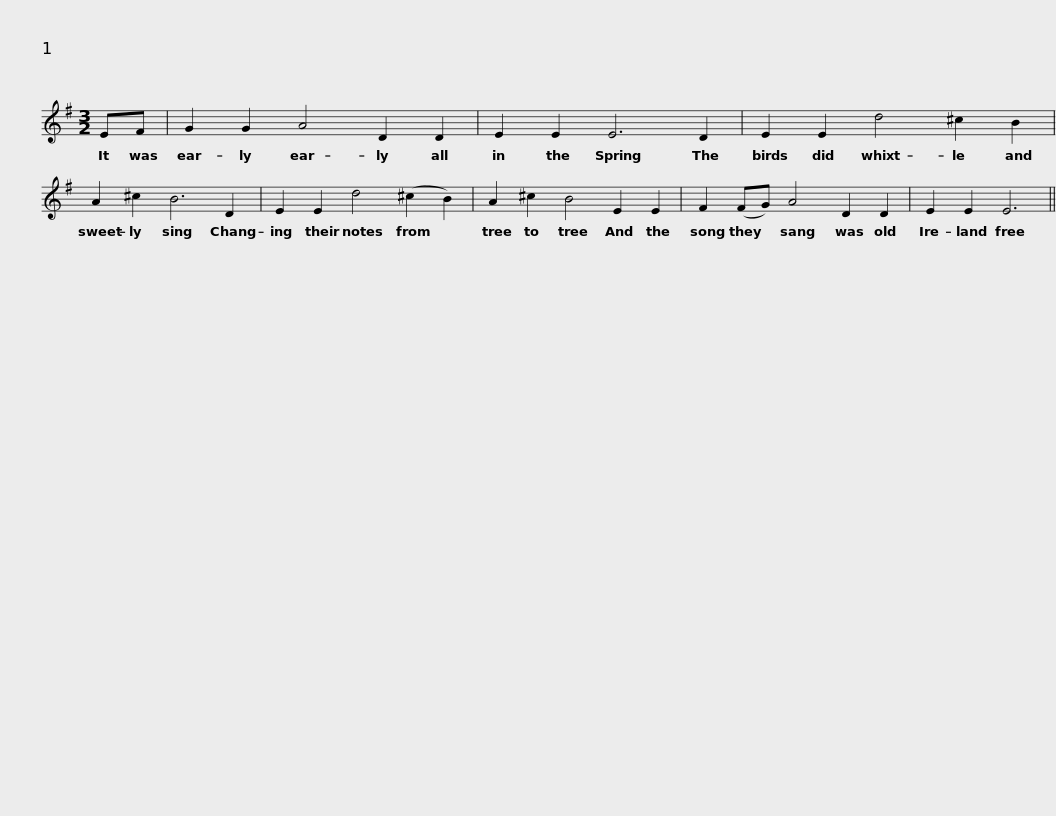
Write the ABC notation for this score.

X:1
L:1/8
M:3/2
I:linebreak $
K:G
V:1 treble
V:1
 EF | G2 G2 A4 D2 D2 | E2 E2 E6 D2 | E2 E2 d4 ^c2 B2 | A2 ^c2 B6 D2 |$ %5
 E2 E2 d4 (^c2 B2) | A2 ^c2 B4 E2 E2 | F2 (FG) A4 D2 D2 | E2 E2 E6 || %9
